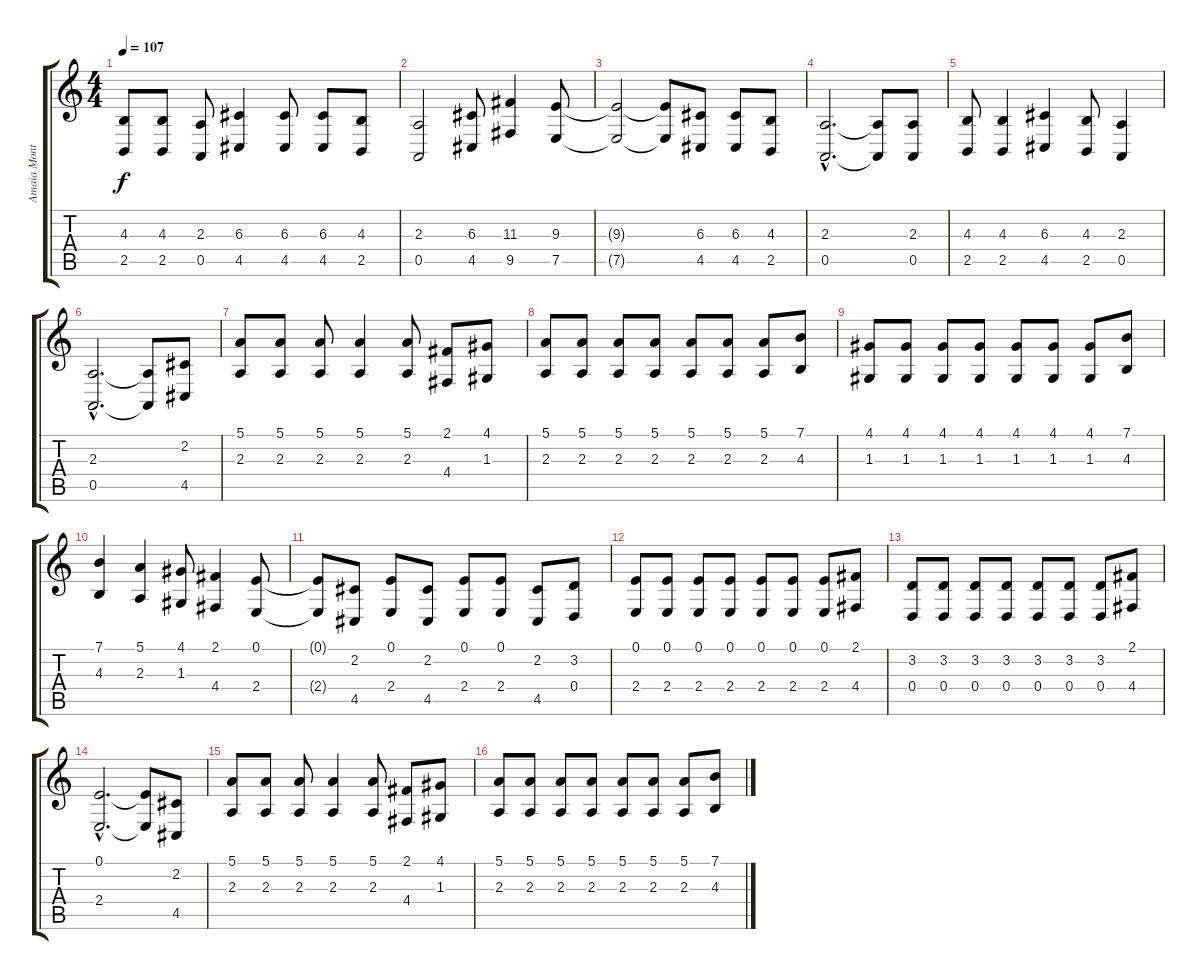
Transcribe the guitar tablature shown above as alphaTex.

\track ("Amaia Montero" "Amaia Mont") {instrument choiraahs}
\staff {score tabs}
\tuning (E4 B3 G3 D3 A2 E2) {hide}
\ts (4 4)
\tempo 107
\clef g2
\ks c
(4.3 2.5).8{dy f} (4.3 2.5).8 (2.3 0.5).8 (6.3 4.5).4 (6.3 4.5).8 (6.3 4.5).8 (4.3 2.5).8 |
(2.3 0.5).2 (6.3 4.5).8 (11.3 9.5).4 (9.3 7.5).8 |
(9.3{t} 7.5{t}).2 (9.3{t} 7.5{t}).8 (6.3 4.5).8 (6.3 4.5).8 (4.3 2.5).8 |
(2.3{hac} 0.5{hac}).2{d} (2.3{t} 0.5{t}).8 (2.3 0.5).8 |
(4.3 2.5).8 (4.3 2.5).4 (6.3 4.5).4 (4.3 2.5).8 (2.3 0.5).4 |
(2.3{hac} 0.5{hac}).2{d} (2.3{t} 0.5{t}).8 (2.2 4.5).8 |
(5.1 2.3).8 (5.1 2.3).8 (5.1 2.3).8 (5.1 2.3).4 (5.1 2.3).8 (2.1 4.4).8 (4.1 1.3).8 |
(5.1 2.3).8 (5.1 2.3).8 (5.1 2.3).8 (5.1 2.3).8 (5.1 2.3).8 (5.1 2.3).8 (5.1 2.3).8 (7.1 4.3).8 |
(4.1 1.3).8 (4.1 1.3).8 (4.1 1.3).8 (4.1 1.3).8 (4.1 1.3).8 (4.1 1.3).8 (4.1 1.3).8 (7.1 4.3).8 |
(7.1 4.3).4 (5.1 2.3).4 (4.1 1.3).8 (2.1 4.4).4 (0.1 2.4).8 |
(0.1{t} 2.4{t}).8 (2.2 4.5).8 (0.1 2.4).8 (2.2 4.5).8 (0.1 2.4).8 (0.1 2.4).8 (2.2 4.5).8 (3.2 0.4).8 |
(0.1 2.4).8 (0.1 2.4).8 (0.1 2.4).8 (0.1 2.4).8 (0.1 2.4).8 (0.1 2.4).8 (0.1 2.4).8 (2.1 4.4).8 |
(3.2 0.4).8 (3.2 0.4).8 (3.2 0.4).8 (3.2 0.4).8 (3.2 0.4).8 (3.2 0.4).8 (3.2 0.4).8 (2.1 4.4).8 |
(0.1{hac} 2.4{hac}).2{d} (0.1{t} 2.4{t}).8 (2.2 4.5).8 |
(5.1 2.3).8 (5.1 2.3).8 (5.1 2.3).8 (5.1 2.3).4 (5.1 2.3).8 (2.1 4.4).8 (4.1 1.3).8 |
(5.1 2.3).8 (5.1 2.3).8 (5.1 2.3).8 (5.1 2.3).8 (5.1 2.3).8 (5.1 2.3).8 (5.1 2.3).8 (7.1 4.3).8
